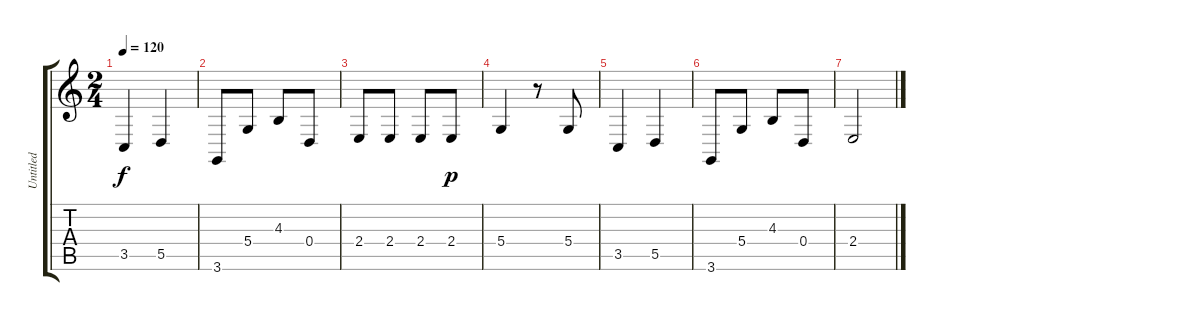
\track ("Untitled" "Untitled") {instrument viola}
\staff {score tabs}
\tuning (E4 B3 G3 D3 A2 E2) {hide}
\ts (2 4)
\tempo 120
\clef g2
\ks c
3.5.4{dy f} 5.5.4 |
3.6.8 5.4.8 4.3.8 0.4.8 |
2.4.8 2.4.8 2.4.8 2.4.8{dy p} |
5.4.4 r.8 5.4.8 |
3.5.4 5.5.4 |
3.6.8 5.4.8 4.3.8 0.4.8 |
2.4.2
